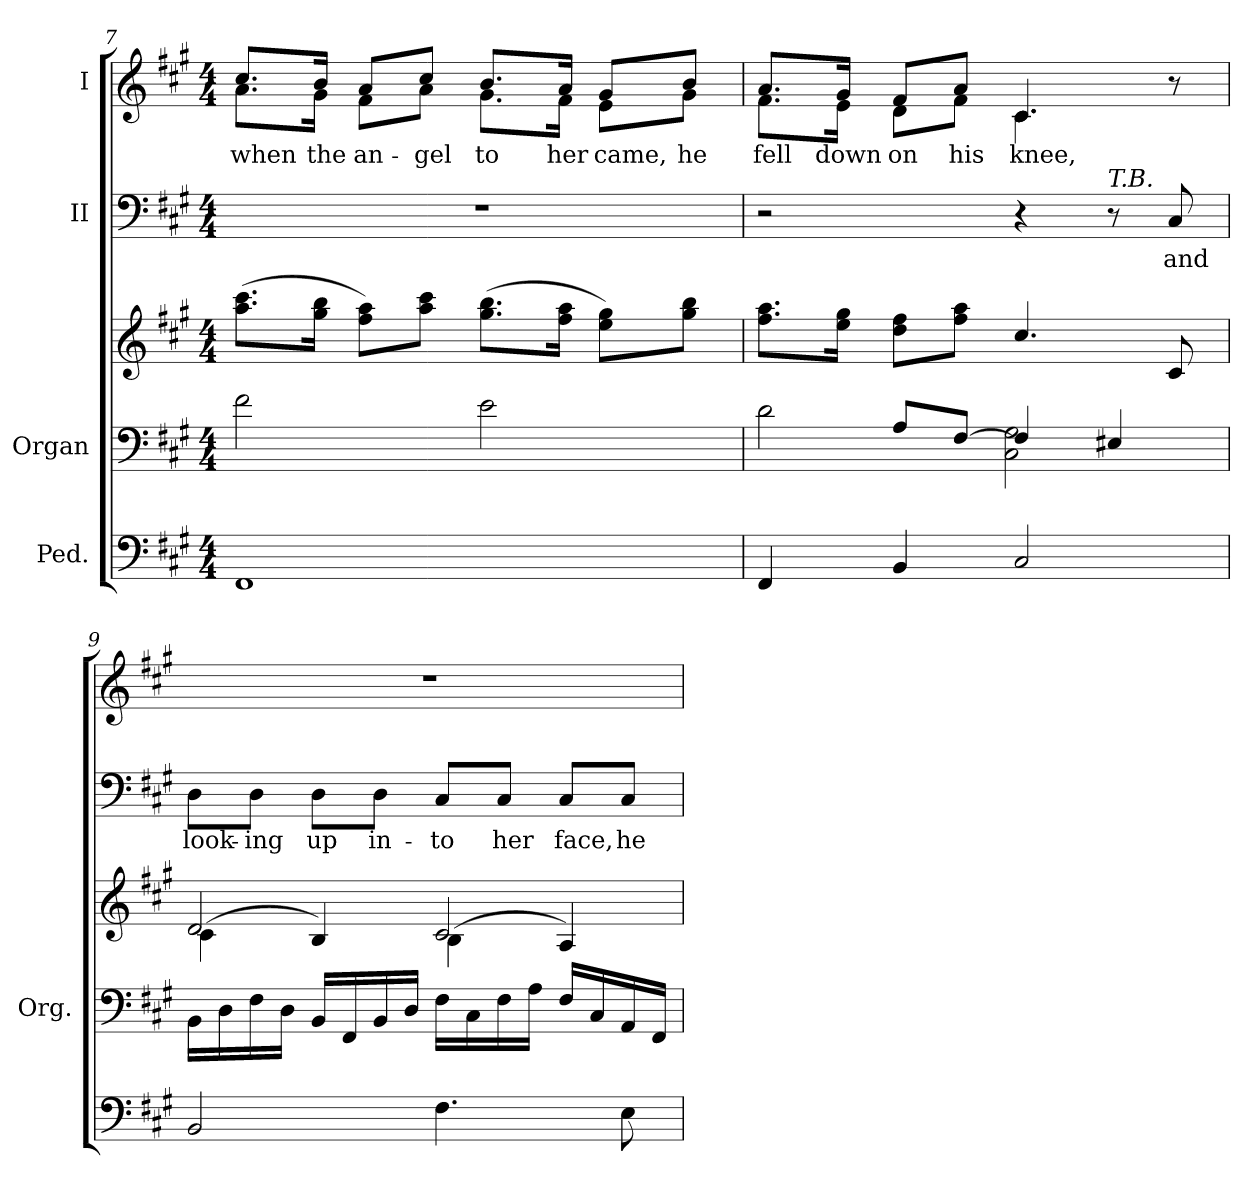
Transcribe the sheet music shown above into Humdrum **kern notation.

**kern	**kern	**kern	**kern	**text	**kern	**text
*part4	*part3	*part3	*part2	*part2	*part1	*part1
*staff5	*staff4	*staff3	*staff2	*staff2	*staff1	*staff1
*I"Ped.	*I"Organ	*	*I"II	*	*I"I	*
*	*I'Org.	*	*	*	*	*
*clefF4	*clefF4	*clefG2	*clefF4	*	*clefG2	*
*k[f#c#g#]	*k[f#c#g#]	*k[f#c#g#]	*k[f#c#g#]	*	*k[f#c#g#]	*
*A:	*A:	*A:	*A:	*	*A:	*
*M4/4	*M4/4	*M4/4	*M4/4	*	*M4/4	*
=7	=7	=7	=7	=7	=7	=7
!	!	!	!	!	!	!LO:LY:b:color=#000000
*	*	*	*	*	*^	*
1FF#i	2f#i\	(8.aai\ 8.ccc#iL	1r	.	8.cc#i/L	8.ai\L	when
!	!	!	!	!	!	!	!LO:LY:b:color=#000000
.	.	16gg#i\ 16bbiJk	.	.	16bi/Jk	16g#i\Jk	the
!	!	!	!	!	!	!	!LO:LY:b:color=#000000
.	.	8ff#i\ 8aaiL)	.	.	8ai/L	8f#i\L	an-
!	!	!	!	!	!	!	!LO:LY:b:color=#000000
.	.	8aai\ 8ccc#iJ	.	.	8cc#i/J	8ai\J	-gel
!	!	!	!	!	!	!	!LO:LY:b:color=#000000
.	2ei\	(8.gg#i\ 8.bbiL	.	.	8.bi/L	8.g#i\L	to
!	!	!	!	!	!	!	!LO:LY:b:color=#000000
.	.	16ff#i\ 16aaiJk	.	.	16ai/Jk	16f#i\Jk	her
!	!	!	!	!	!	!	!LO:LY:b:color=#000000
.	.	8eei\ 8gg#iL)	.	.	8g#i/L	8ei\L	came,
!	!	!	!	!	!	!	!LO:LY:b:color=#000000
.	.	8gg#i\ 8bbiJ	.	.	8bi/J	8g#i\J	he
=8	=8	=8	=8	=8	=8	=8	=8
*	*^	*	*	*	*	*	*
!	!	!	!	!	!	!	!	!LO:LY:b:color=#000000
4FF#i/	4ryy	2di\	8.ff#i\ 8.aaiL	2r	.	8.ai/L	8.f#i\L	fell
!	!	!	!	!	!	!	!	!LO:LY:b:color=#000000
.	.	.	16eei\ 16gg#iJk	.	.	16g#i/Jk	16ei\Jk	down
!	!	!	!	!	!	!	!	!LO:LY:b:color=#000000
4BBi/	8Ai/L	.	8ddi\ 8ff#iL	.	.	8f#i/L	8di\L	on
!	!	!	!	!	!	!	!	!LO:LY:b:color=#000000
.	[8F#i/J	.	8ff#i\ 8aaiJ	.	.	8ai/J	8f#i\J	his
!	!	!	!	!	!	!	!	!LO:LY:b:color=#000000
2C#i/	4F#i/]	2C#i\ 2G#i	4.cc#i/	4r	.	4.c#i/	4.c#i\	knee,
!	!	!	!	!LO:TX:a:i:t=T.B.	!	!	!	!
.	4E#Xi/	.	.	8r	.	.	.	.
!	!	!	!	!	!LO:LY:b:color=#000000	!	!	!
.	.	.	8c#i/	8C#i/	and	8r	8ryy	.
*	*v	*v	*	*	*	*v	*v	*
!!LO:PB:g=z
=9	=9	=9	=9	=9	=9	=9
*	*	*^	*	*	*	*
*	*	*	*	*	*	*^	*
!	!	!	!	!	!LO:LY:b:color=#000000	!	!	!
*	*	*	*	*	*	*v	*v	*
2BBi/	16BBi\LL	2di/	(4c#i\	8Di\L	look-	1r	.
.	16Di\	.	.	.	.	.	.
!	!	!	!	!	!LO:LY:b:color=#000000	!	!
.	16F#i\	.	.	8Di\J	-ing	.	.
.	16Di\JJ	.	.	.	.	.	.
!	!	!	!	!	!LO:LY:b:color=#000000	!	!
.	16BBi/LL	.	4Bi/)	8Di\L	up	.	.
.	16FF#i/	.	.	.	.	.	.
!	!	!	!	!	!LO:LY:b:color=#000000	!	!
.	16BBi/	.	.	8Di\J	in-	.	.
.	16Di/JJ	.	.	.	.	.	.
!	!	!	!	!	!LO:LY:b:color=#000000	!	!
4.F#i\	16F#i\LL	2c#i/	(4Bi\	8C#i/L	-to	.	.
.	16C#i\	.	.	.	.	.	.
!	!	!	!	!	!LO:LY:b:color=#000000	!	!
.	16F#i\	.	.	8C#i/J	her	.	.
.	16Ai\JJ	.	.	.	.	.	.
!	!	!	!	!	!LO:LY:b:color=#000000	!	!
.	16F#i/LL	.	4Ai/)	8C#i/L	face,	.	.
.	16C#i/	.	.	.	.	.	.
!	!	!	!	!	!LO:LY:b:color=#000000	!	!
8Ei\	16AAi/	.	.	8C#i/J	he	.	.
.	16FF#i/JJ	.	.	.	.	.	.
*	*	*v	*v	*	*	*	*
=	=	=	=	=	=	=
*-	*-	*-	*-	*-	*-	*-
